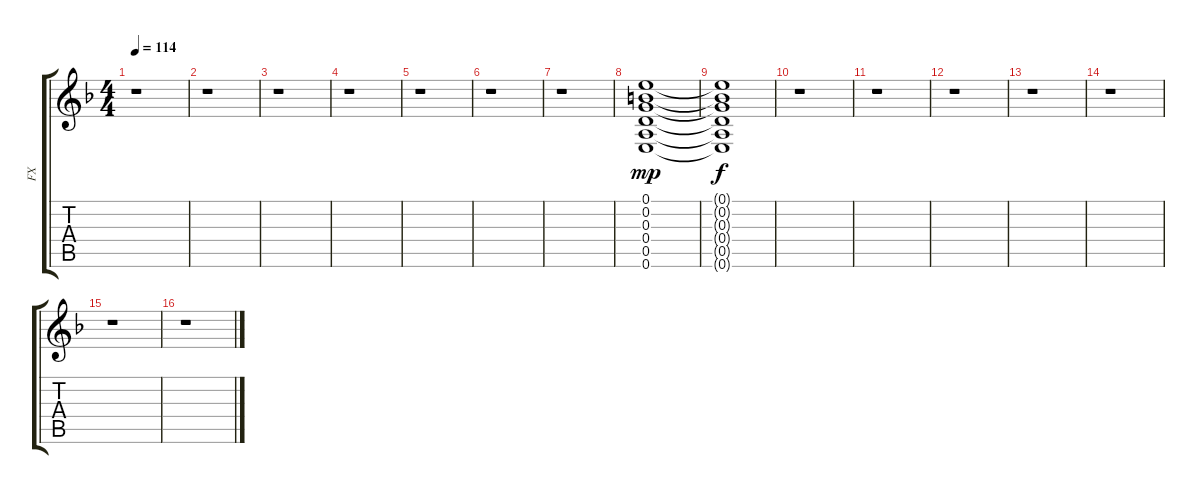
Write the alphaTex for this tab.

\track ("FX" "FX") {instrument electricguitarclean}
\staff {score tabs}
\tuning (E4 B3 G3 D3 A2 E2) {hide}
\ts (4 4)
\tempo 114
\clef g2
\ks f
r.1{dy mp} |
r.1 |
r.1 |
r.1 |
r.1 |
r.1 |
r.1 |
(0.1 0.2 0.3 0.4 0.5 0.6).1{balance 8 instrument gunshot} |
(0.1{t} 0.2{t} 0.3{t} 0.4{t} 0.5{t} 0.6{t}).1{dy f} |
r.1 |
r.1 |
r.1 |
r.1 |
r.1 |
r.1 |
r.1
